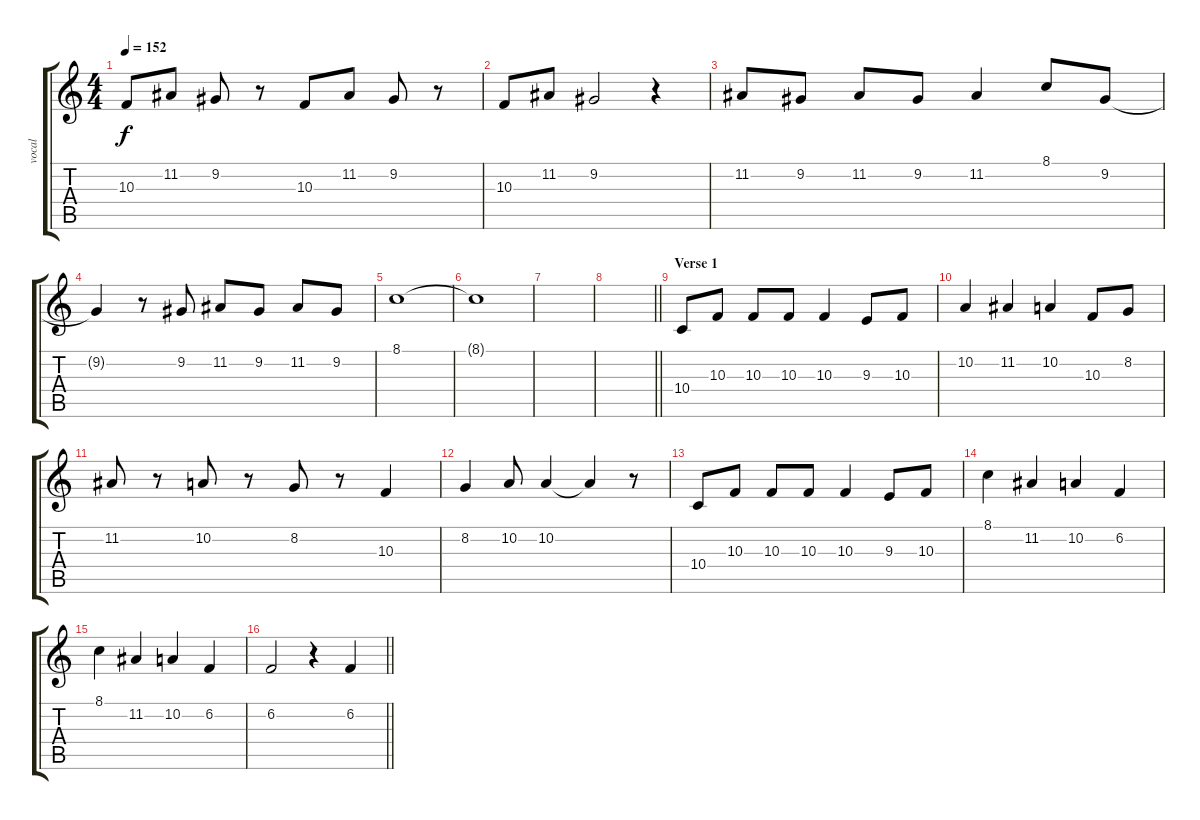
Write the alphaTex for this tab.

\track ("vocal" "vocal") {instrument lead1square}
\staff {score tabs}
\tuning (E4 B3 G3 D3 A2 E2) {hide}
\ts (4 4)
\tempo 152
\clef g2
\ks c
10.3.8{dy f} 11.2.8 9.2.8 r.8 10.3.8 11.2.8 9.2.8 r.8 |
10.3.8 11.2.8 9.2.2 r.4 |
11.2.8 9.2.8 11.2.8 9.2.8 11.2.4 8.1.8 9.2.8 |
9.2{t}.4 r.8 9.2.8 11.2.8 9.2.8 11.2.8 9.2.8 |
8.1.1 |
8.1{t}.1 |
|
\barLineRight lightlight
|
\section ("" "Verse 1")
10.4.8 10.3.8 10.3.8 10.3.8 10.3.4 9.3.8 10.3.8 |
10.2.4 11.2.4 10.2.4 10.3.8 8.2.8 |
11.2.8 r.8 10.2.8 r.8 8.2.8 r.8 10.3.4 |
8.2.4 10.2.8 10.2.4 10.2{t}.4 r.8 |
10.4.8 10.3.8 10.3.8 10.3.8 10.3.4 9.3.8 10.3.8 |
8.1.4 11.2.4 10.2.4 6.2.4 |
8.1.4 11.2.4 10.2.4 6.2.4 |
\barLineRight lightlight
6.2.2 r.4 6.2.4
